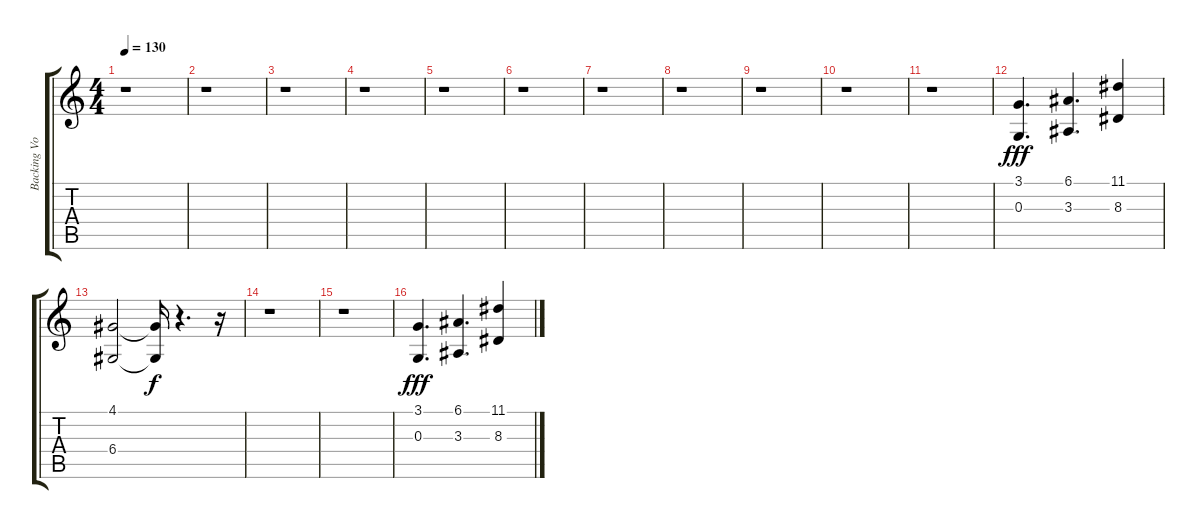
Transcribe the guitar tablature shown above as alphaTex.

\track ("Backing Vocals" "Backing Vo") {instrument choiraahs}
\staff {score tabs}
\tuning (E4 B3 G3 D3 A2 E2) {hide}
\ts (4 4)
\tempo 130
\clef g2
\ks c
r.1{dy f} |
r.1 |
r.1 |
r.1 |
r.1 |
r.1 |
r.1 |
r.1 |
r.1 |
r.1 |
r.1 |
(3.1 0.3).4{d dy fff} (6.1 3.3).4{d} (11.1 8.3).4 |
(4.1 6.4).2 (4.1{t} 6.4{t}).16{dy f} r.4{d} r.16 |
r.1 |
r.1 |
(3.1 0.3).4{d dy fff} (6.1 3.3).4{d} (11.1 8.3).4
